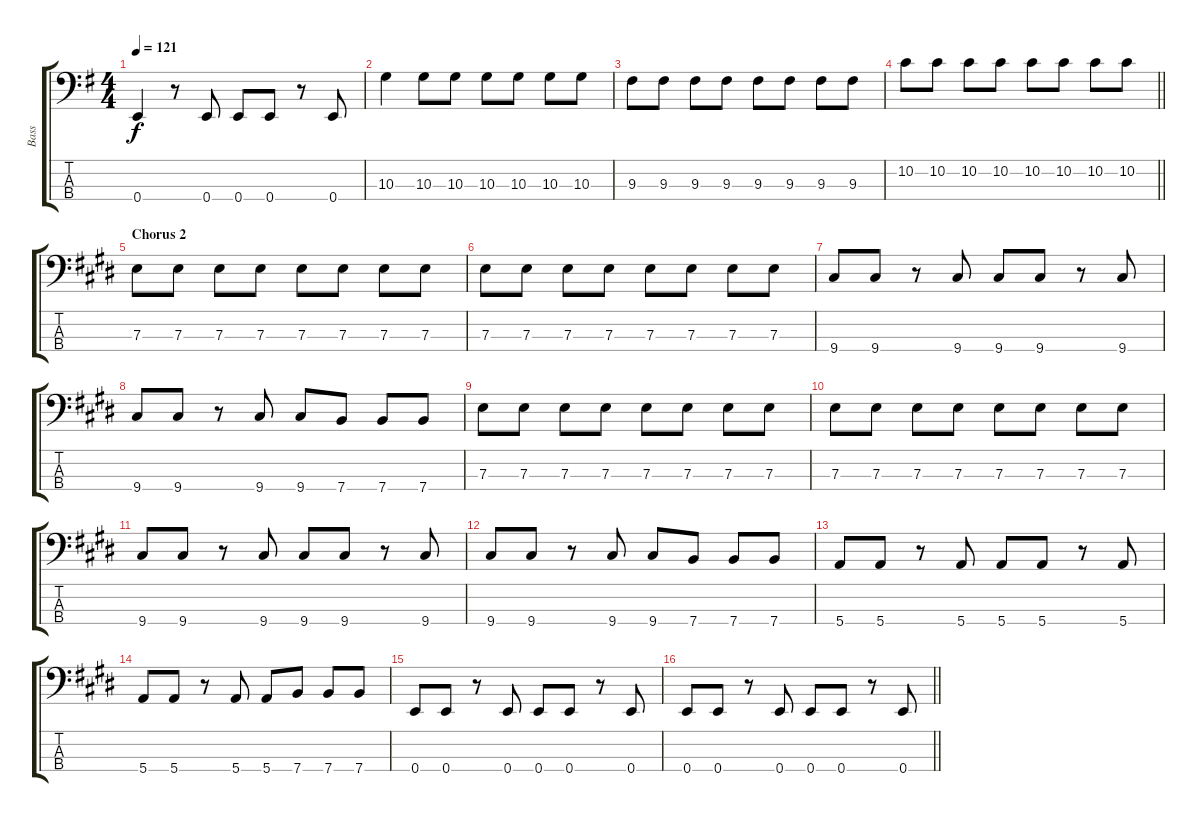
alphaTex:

\track ("Bass" "Bass") {instrument electricbassfinger}
\staff {score tabs}
\tuning (G2 D2 A1 E1) {hide}
\ts (4 4)
\tempo 121
\clef f4
\ks eminor
0.4.4{dy f} r.8 0.4.8 0.4.8 0.4.8 r.8 0.4.8 |
10.3.4 10.3.8 10.3.8 10.3.8 10.3.8 10.3.8 10.3.8 |
9.3.8 9.3.8 9.3.8 9.3.8 9.3.8 9.3.8 9.3.8 9.3.8 |
\barLineRight lightlight
10.2.8 10.2.8 10.2.8 10.2.8 10.2.8 10.2.8 10.2.8 10.2.8 |
\section ("" "Chorus 2")
\ks e
7.3.8 7.3.8 7.3.8 7.3.8 7.3.8 7.3.8 7.3.8 7.3.8 |
7.3.8 7.3.8 7.3.8 7.3.8 7.3.8 7.3.8 7.3.8 7.3.8 |
9.4.8 9.4.8 r.8 9.4.8 9.4.8 9.4.8 r.8 9.4.8 |
9.4.8 9.4.8 r.8 9.4.8 9.4.8 7.4.8 7.4.8 7.4.8 |
7.3.8 7.3.8 7.3.8 7.3.8 7.3.8 7.3.8 7.3.8 7.3.8 |
7.3.8 7.3.8 7.3.8 7.3.8 7.3.8 7.3.8 7.3.8 7.3.8 |
9.4.8 9.4.8 r.8 9.4.8 9.4.8 9.4.8 r.8 9.4.8 |
9.4.8 9.4.8 r.8 9.4.8 9.4.8 7.4.8 7.4.8 7.4.8 |
5.4.8 5.4.8 r.8 5.4.8 5.4.8 5.4.8 r.8 5.4.8 |
5.4.8 5.4.8 r.8 5.4.8 5.4.8 7.4.8 7.4.8 7.4.8 |
0.4.8 0.4.8 r.8 0.4.8 0.4.8 0.4.8 r.8 0.4.8 |
\barLineRight lightlight
0.4.8 0.4.8 r.8 0.4.8 0.4.8 0.4.8 r.8 0.4.8
